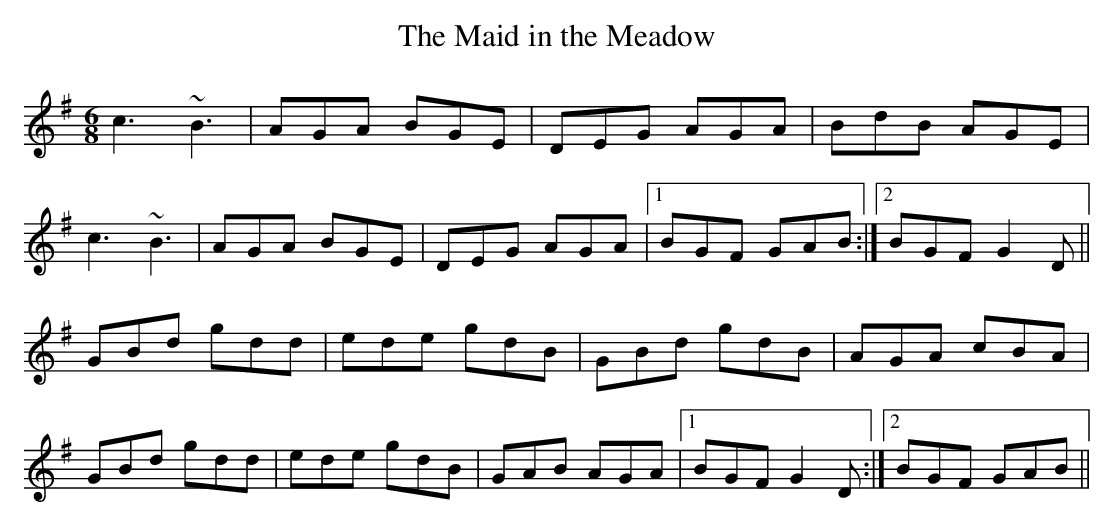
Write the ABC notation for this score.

X:1
T:Maid in the Meadow, The
M:6/8
L:1/8
K:G
c3 ~B3|AGA BGE|DEG AGA|BdB AGE|!
c3 ~B3|AGA BGE|DEG AGA|1 BGF GAB:|2 BGF G2D||!
GBd gdd|ede gdB|GBd gdB|AGA cBA|!
GBd gdd|ede gdB|GAB AGA|1 BGF G2D:|2 BGF GAB||!
